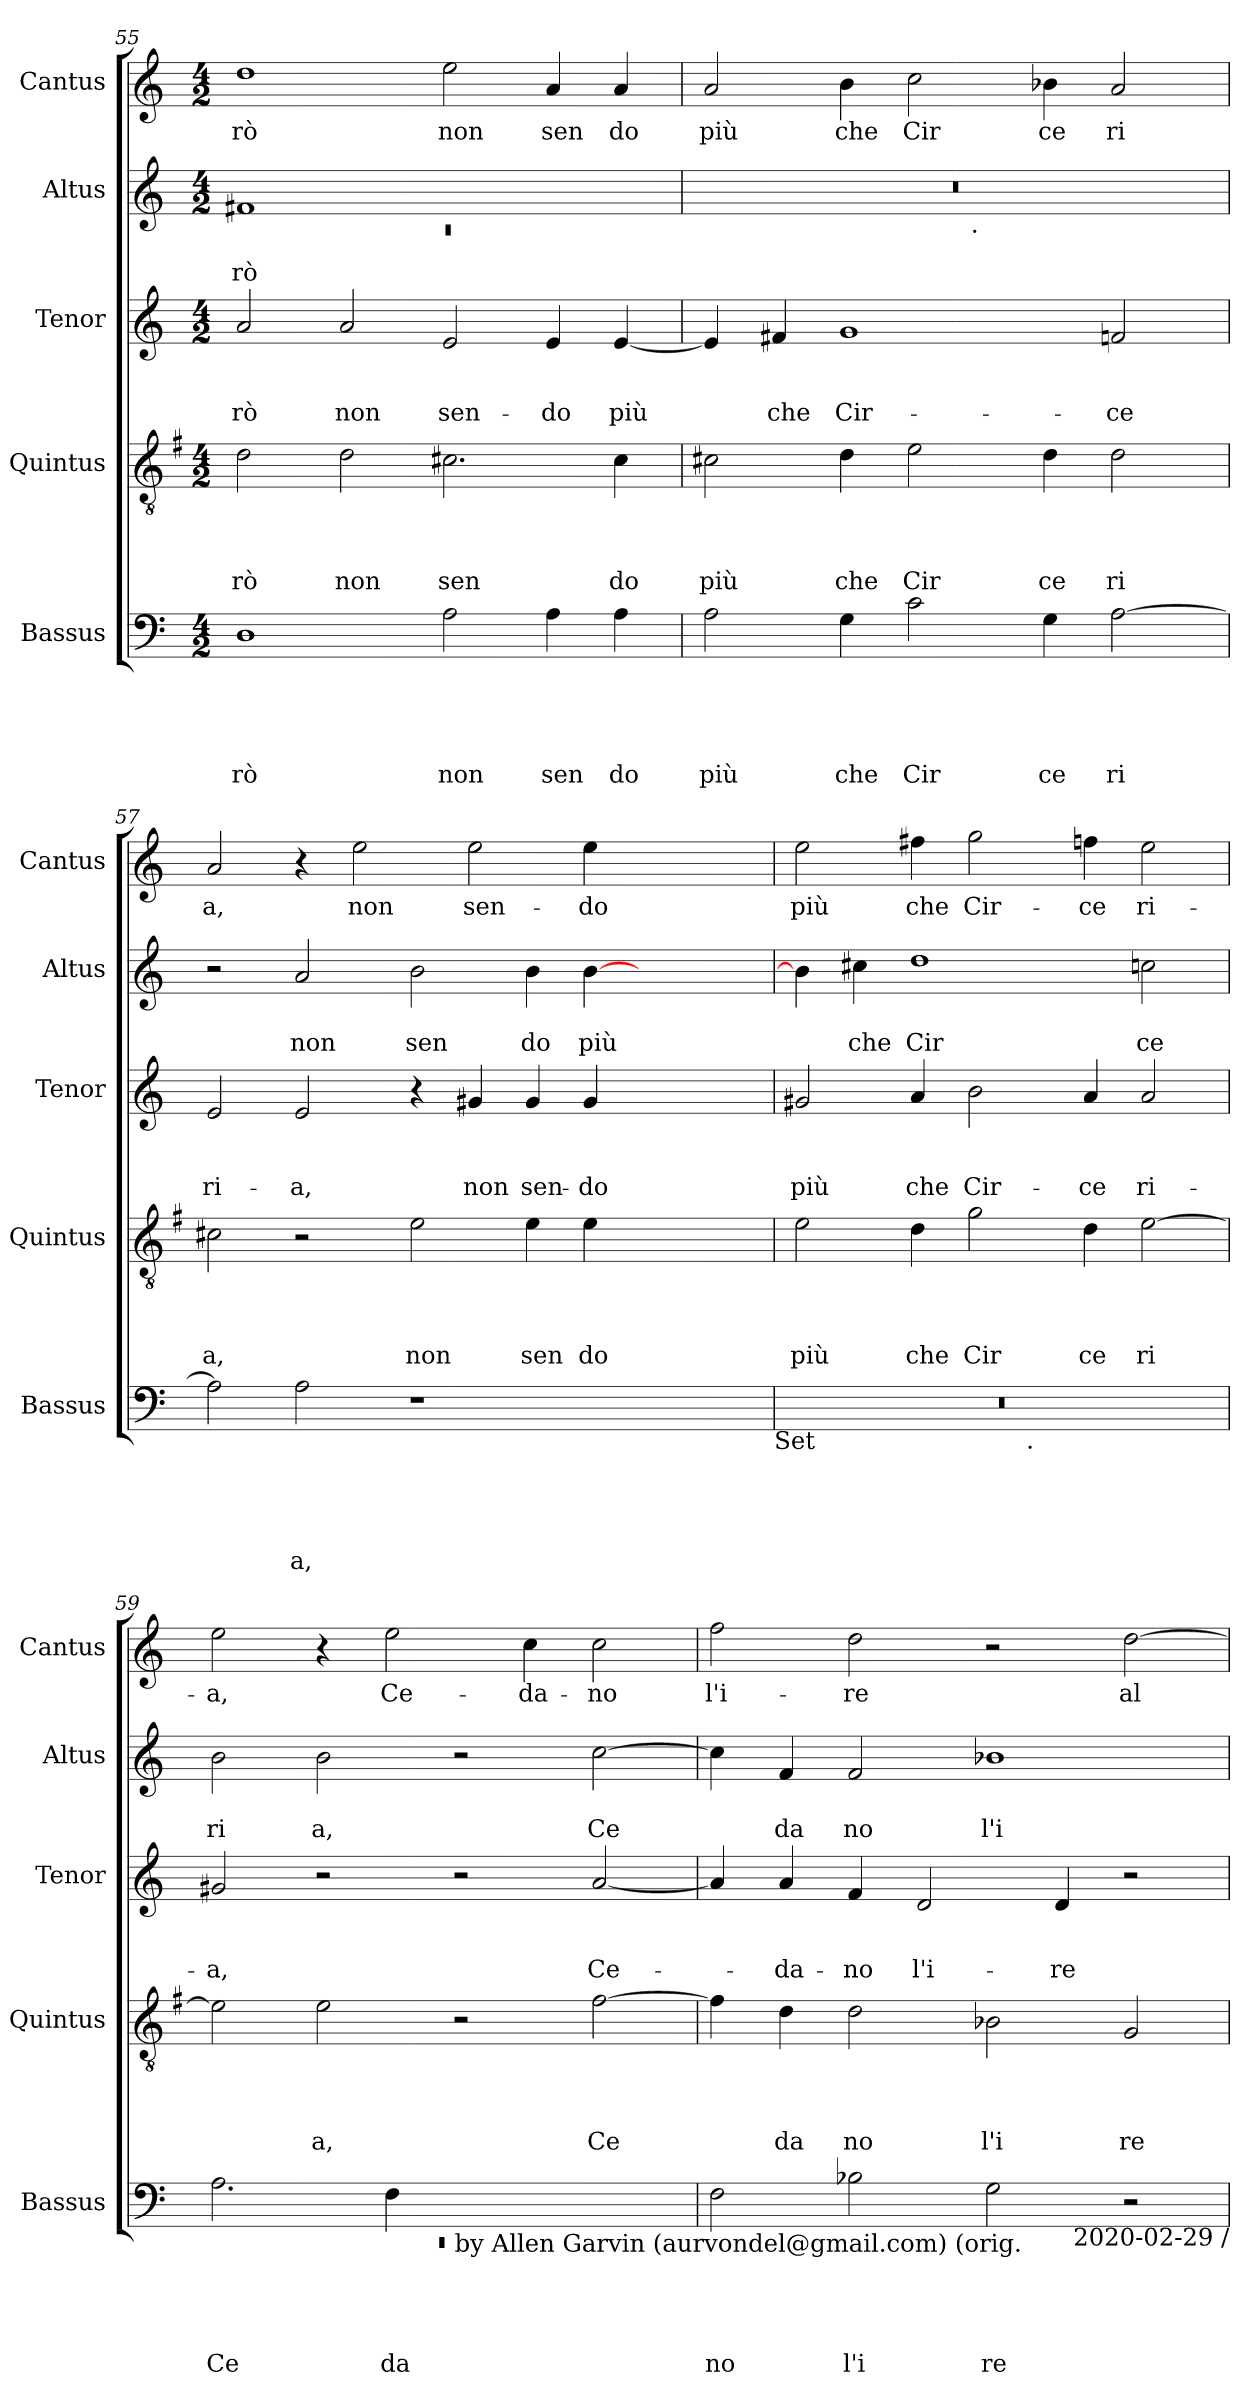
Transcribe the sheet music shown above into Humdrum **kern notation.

**kern	**text	**text	**text	**text	**text	**kern	**text	**text	**text	**text	**kern	**text	**text	**text	**kern	**text	**text	**kern	**text
*part5	*part5	*part5	*part5	*part5	*part5	*part4	*part4	*part4	*part4	*part4	*part3	*part3	*part3	*part3	*part2	*part2	*part2	*part1	*part1
*staff5	*staff5	*staff5	*staff5	*staff5	*staff5	*staff4	*staff4	*staff4	*staff4	*staff4	*staff3	*staff3	*staff3	*staff3	*staff2	*staff2	*staff2	*staff1	*staff1
*I"Bassus	*	*	*	*	*	*I"Quintus	*	*	*	*	*I"Tenor	*	*	*	*I"Altus	*	*	*I"Cantus	*
*I'Bassus	*	*	*	*	*	*I'Quintus	*	*	*	*	*I'Tenor	*	*	*	*I'Altus	*	*	*I'Cantus	*
*clefF4	*	*	*	*	*	*clefGv2	*	*	*	*	*clefG2	*	*	*	*clefG2	*	*	*clefG2	*
*	*	*	*	*	*	*ITrd-3c-5	*	*	*	*	*	*	*	*	*	*	*	*	*
*k[]	*	*	*	*	*	*k[]	*	*	*	*	*k[]	*	*	*	*k[]	*	*	*k[]	*
*C:	*	*	*	*	*	*C:	*	*	*	*	*C:	*	*	*	*C:	*	*	*C:	*
*M4/2	*	*	*	*	*	*M4/2	*	*	*	*	*M4/2	*	*	*	*M4/2	*	*	*M4/2	*
=55	=55	=55	=55	=55	=55	=55	=55	=55	=55	=55	=55	=55	=55	=55	=55	=55	=55	=55	=55
*	*	*	*	*	*	*	*	*	*	*	*	*	*	*	*^	*	*	*	*
!	!	!	!	!	!LO:LY:b	!	!	!	!	!LO:LY:b	!	!	!	!LO:LY:b	!	!LO:N:vis=1	!	!LO:LY:b	!	!LO:LY:b
1D	.	.	.	.	rò	2g\	.	.	.	rò	2a/	.	.	-rò	1f#X	0rc	.	-rò	1dd	rò
!	!	!	!	!	!	!	!	!	!	!LO:LY:b	!	!	!	!LO:LY:b	!	!	!	!	!	!
.	.	.	.	.	.	2g\	.	.	.	non	2a/	.	.	non	.	.	.	.	.	.
!	!	!	!	!	!LO:LY:b	!	!	!	!	!LO:LY:b	!	!	!	!LO:LY:b	!	!	!	!	!	!LO:LY:b
2A\	.	.	.	.	non	2.f#X\	.	.	.	sen	2e/	.	.	sen-	1ryy	.	.	.	2ee\	non
!	!	!	!	!	!LO:LY:b	!	!	!	!	!	!	!	!	!LO:LY:b	!	!	!	!	!	!LO:LY:b
4A\	.	.	.	.	sen	.	.	.	.	.	4e/	.	.	-do	.	.	.	.	4a/	sen
!	!	!	!	!	!LO:LY:b	!	!	!	!	!LO:LY:b	!	!	!	!LO:LY:b	!	!	!	!	!	!LO:LY:b
4A\	.	.	.	.	do	4f#\	.	.	.	do	[<4e/	.	.	più	.	.	.	.	4a/	do
=56	=56	=56	=56	=56	=56	=56	=56	=56	=56	=56	=56	=56	=56	=56	=56	=56	=56	=56	=56	=56
!	!	!	!	!	!LO:LY:b	!	!	!	!	!LO:LY:b	!	!	!	!	!	!	!	!	!	!LO:LY:b
2A\	.	.	.	.	più	2f#X\	.	.	.	più	4e/]	.	.	.	0r	2ryy	.	.	2a/	più
!	!	!	!	!	!	!	!	!	!	!	!	!	!	!LO:LY:b	!	!	!	!	!	!
.	.	.	.	.	.	.	.	.	.	.	4f#X/	.	.	che	.	.	.	.	.	.
!	!	!	!	!	!LO:LY:b	!	!	!	!	!LO:LY:b	!	!	!	!LO:LY:b	!	!	!	!	!	!LO:LY:b
4G\	.	.	.	.	che	4g\	.	.	.	che	1g	.	.	Cir-	.	4...ryy	.	.	4b\	che
!	!	!	!	!	!LO:LY:b	!	!	!	!	!LO:LY:b	!	!	!	!	!	!	!	!	!	!LO:LY:b
2c\	.	.	.	.	Cir	2a\	.	.	.	Cir	.	.	.	.	.	.	.	.	2cc\	Cir
!	!	!	!	!	!	!	!	!	!	!	!	!	!	!	!	!LO:TX:b:t=.	!	!	!	!
.	.	.	.	.	.	.	.	.	.	.	.	.	.	.	.	1ryy	.	.	.	.
!	!	!	!	!	!LO:LY:b	!	!	!	!	!LO:LY:b	!	!	!	!	!	!	!	!	!	!LO:LY:b
4G\	.	.	.	.	ce	4g\	.	.	.	ce	.	.	.	.	.	.	.	.	4b-X\	ce
!	!	!	!	!	!LO:LY:b	!	!	!	!	!LO:LY:b	!	!	!	!LO:LY:b	!	!	!	!	!	!LO:LY:b
[<2A\	.	.	.	.	ri	2g\	.	.	.	ri	2fn/	.	.	-ce	.	.	.	.	2a/	ri
.	.	.	.	.	.	.	.	.	.	.	.	.	.	.	.	32ryy	.	.	.	.
!!LO:LB:g=z
=57	=57	=57	=57	=57	=57	=57	=57	=57	=57	=57	=57	=57	=57	=57	=57	=57	=57	=57	=57	=57
!	!	!	!	!	!	!	!	!	!	!LO:LY:b	!	!	!	!LO:LY:b	!	!	!	!	!	!LO:LY:b
*	*	*	*	*	*	*	*	*	*	*	*	*	*	*	*v	*v	*	*	*	*
2A\]	.	.	.	.	.	2f#X\	.	.	.	a,	2e/	.	.	ri-	2r	.	.	2a/	a,
!	!	!	!	!	!LO:LY:b	!	!	!	!	!	!	!	!	!LO:LY:b	!	!	!LO:LY:b	!	!
2A\	.	.	.	.	a,	2r	.	.	.	.	2e/	.	.	-a,	2a/	.	non	4r	.
!	!	!	!	!	!	!	!	!	!	!	!	!	!	!	!	!	!	!	!LO:LY:b
.	.	.	.	.	.	.	.	.	.	.	.	.	.	.	.	.	.	2ee\	non
!	!	!	!	!	!	!	!	!	!	!LO:LY:b	!	!	!	!	!	!	!LO:LY:b	!	!
1r	.	.	.	.	.	2a\	.	.	.	non	4r	.	.	.	2b\	.	sen	.	.
!	!	!	!	!	!	!	!	!	!	!	!	!	!	!LO:LY:b	!	!	!	!	!LO:LY:b
.	.	.	.	.	.	.	.	.	.	.	4g#X/	.	.	non	.	.	.	2ee\	sen-
!	!	!	!	!	!	!	!	!	!	!LO:LY:b	!	!	!	!LO:LY:b	!	!	!LO:LY:b	!	!
.	.	.	.	.	.	4a\	.	.	.	sen	4g#/	.	.	sen-	4b\	.	do	.	.
!	!	!	!	!	!	!	!	!	!	!LO:LY:b	!	!	!	!LO:LY:b	!	!	!LO:LY:b	!	!LO:LY:b
.	.	.	.	.	.	4a\	.	.	.	do	4g#/	.	.	-do	[>4b\	.	più	4ee\	-do
1ryy	.	.	.	.	.	1ryy	.	.	.	.	1ryy	.	.	.	1ryy	.	.	1ryy	.
!LO:TX:b:t=Set	!	!	!	!	!	!	!	!	!	!	!	!	!	!	!	!	!	!	!
=58	=58	=58	=58	=58	=58	=58	=58	=58	=58	=58	=58	=58	=58	=58	=58	=58	=58	=58	=58
!	!	!	!	!	!	!	!	!	!	!LO:LY:b	!	!	!	!LO:LY:b	!	!	!	!	!LO:LY:b
*^	*	*	*	*	*	*	*	*	*	*	*	*	*	*	*	*	*	*	*
0r	1ryy	.	.	.	.	.	2a\	.	.	.	più	2g#X/	.	.	più	4b\]	.	.	2ee\	più
!	!	!	!	!	!	!	!	!	!	!	!	!	!	!	!	!	!	!LO:LY:b	!	!
.	.	.	.	.	.	.	.	.	.	.	.	.	.	.	.	4cc#X\	.	che	.	.
!	!	!	!	!	!	!	!	!	!	!	!LO:LY:b	!	!	!	!LO:LY:b	!	!	!LO:LY:b	!	!LO:LY:b
.	.	.	.	.	.	.	4g\	.	.	.	che	4a/	.	.	che	1dd	.	Cir	4ff#X\	che
!	!	!	!	!	!	!	!	!	!	!	!LO:LY:b	!	!	!	!LO:LY:b	!	!	!	!	!LO:LY:b
.	.	.	.	.	.	.	2cc\	.	.	.	Cir	2b\	.	.	Cir-	.	.	.	2gg\	Cir-
!	!LO:TX:b:t=.	!	!	!	!	!	!	!	!	!	!	!	!	!	!	!	!	!	!	!
.	1ryy	.	.	.	.	.	.	.	.	.	.	.	.	.	.	.	.	.	.	.
!	!	!	!	!	!	!	!	!	!	!	!LO:LY:b	!	!	!	!LO:LY:b	!	!	!	!	!LO:LY:b
.	.	.	.	.	.	.	4g\	.	.	.	ce	4a/	.	.	-ce	.	.	.	4ff\	-ce
!	!	!	!	!	!	!	!	!	!	!	!LO:LY:b	!	!	!	!LO:LY:b	!	!	!LO:LY:b	!	!LO:LY:b
.	.	.	.	.	.	.	[>2a\	.	.	.	ri	2a/	.	.	ri-	2ccn\	.	ce	2ee\	ri-
=59	=59	=59	=59	=59	=59	=59	=59	=59	=59	=59	=59	=59	=59	=59	=59	=59	=59	=59	=59	=59
!	!LO:N:vis=1	!	!	!	!	!LO:LY:b	!	!	!	!	!	!	!	!	!LO:LY:b	!	!	!LO:LY:b	!	!LO:LY:b
*	*^	*	*	*	*	*	*	*	*	*	*	*	*	*	*	*	*	*	*	*
0ryy	0rEE	2.A\	.	.	.	.	Ce	2a\]	.	.	.	.	2g#X/	.	.	-a,	2b\	.	ri	2ee\	-a,
!	!	!	!	!	!	!	!	!	!	!	!	!LO:LY:b	!	!	!	!	!	!	!LO:LY:b	!	!
.	.	.	.	.	.	.	.	2a\	.	.	.	a,	2r	.	.	.	2b\	.	a,	4r	.
!	!	!	!	!	!	!	!LO:LY:b	!	!	!	!	!	!	!	!	!	!	!	!	!	!LO:LY:b
.	.	4F\	.	.	.	.	da	.	.	.	.	.	.	.	.	.	.	.	.	2ee\	Ce-
!	!	!LO:TX:b:t=by Allen Garvin (aurvondel@gmail.com) (orig.	!	!	!	!	!	!	!	!	!	!	!	!	!	!	!	!	!	!	!
.	.	1ryy	.	.	.	.	.	2r	.	.	.	.	2r	.	.	.	2r	.	.	.	.
!	!	!	!	!	!	!	!	!	!	!	!	!	!	!	!	!	!	!	!	!	!LO:LY:b
.	.	.	.	.	.	.	.	.	.	.	.	.	.	.	.	.	.	.	.	4cc\	-da-
!	!	!	!	!	!	!	!	!	!	!	!	!LO:LY:b	!	!	!	!LO:LY:b	!	!	!LO:LY:b	!	!LO:LY:b
.	.	.	.	.	.	.	.	[>2b\	.	.	.	Ce	[<2a/	.	.	Ce-	[>2cc\	.	Ce	2cc\	-no
*v	*v	*v	*	*	*	*	*	*	*	*	*	*	*	*	*	*	*	*	*	*	*
=60	=60	=60	=60	=60	=60	=60	=60	=60	=60	=60	=60	=60	=60	=60	=60	=60	=60	=60	=60
!	!	!	!	!	!LO:LY:b	!	!	!	!	!	!	!	!	!	!	!	!	!	!LO:LY:b
2F\	.	.	.	.	no	4b\]	.	.	.	.	4a/]	.	.	.	4cc\]	.	.	2ff\	l'i-
!	!	!	!	!	!	!	!	!	!	!LO:LY:b	!	!	!	!LO:LY:b	!	!	!LO:LY:b	!	!
.	.	.	.	.	.	4g\	.	.	.	da	4a/	.	.	-da-	4f/	.	da	.	.
!	!	!	!	!	!LO:LY:b	!	!	!	!	!LO:LY:b	!	!	!	!LO:LY:b	!	!	!LO:LY:b	!	!LO:LY:b
2B-X\	.	.	.	.	l'i	2g\	.	.	.	no	4f/	.	.	-no	2f/	.	no	2dd\	-re
!	!	!	!	!	!	!	!	!	!	!	!	!	!	!LO:LY:b	!	!	!	!	!
.	.	.	.	.	.	.	.	.	.	.	2d/	.	.	l'i-	.	.	.	.	.
!	!	!	!	!	!LO:LY:b	!	!	!	!	!LO:LY:b	!	!	!	!	!	!	!LO:LY:b	!	!
2G\	.	.	.	.	re	2e-X\	.	.	.	l'i	.	.	.	.	1b-X	.	l'i	2r	.
!	!	!	!	!	!	!	!	!	!	!	!	!	!	!LO:LY:b	!	!	!	!	!
.	.	.	.	.	.	.	.	.	.	.	4d/	.	.	-re	.	.	.	.	.
!	!	!	!	!	!	!	!	!	!	!LO:LY:b	!	!	!	!	!	!	!	!	!LO:LY:b
2r	.	.	.	.	.	2c/	.	.	.	re	2r	.	.	.	.	.	.	[>2dd\	al-
!LO:TX:b:t=2020-02-29 /	!	!	!	!	!	!	!	!	!	!	!	!	!	!	!	!	!	!	!
=	=	=	=	=	=	=	=	=	=	=	=	=	=	=	=	=	=	=	=
*-	*-	*-	*-	*-	*-	*-	*-	*-	*-	*-	*-	*-	*-	*-	*-	*-	*-	*-	*-
